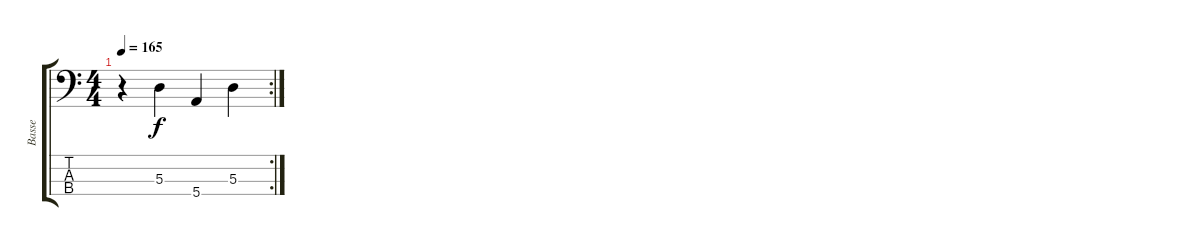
\track ("Basse" "Basse") {instrument electricbassfinger}
\staff {score tabs}
\tuning (G2 D2 A1 E1) {hide}
\rc 2
\ts (4 4)
\tempo 165
\clef f4
\ks c
r.4{dy f} 5.3.4 5.4.4 5.3.4
